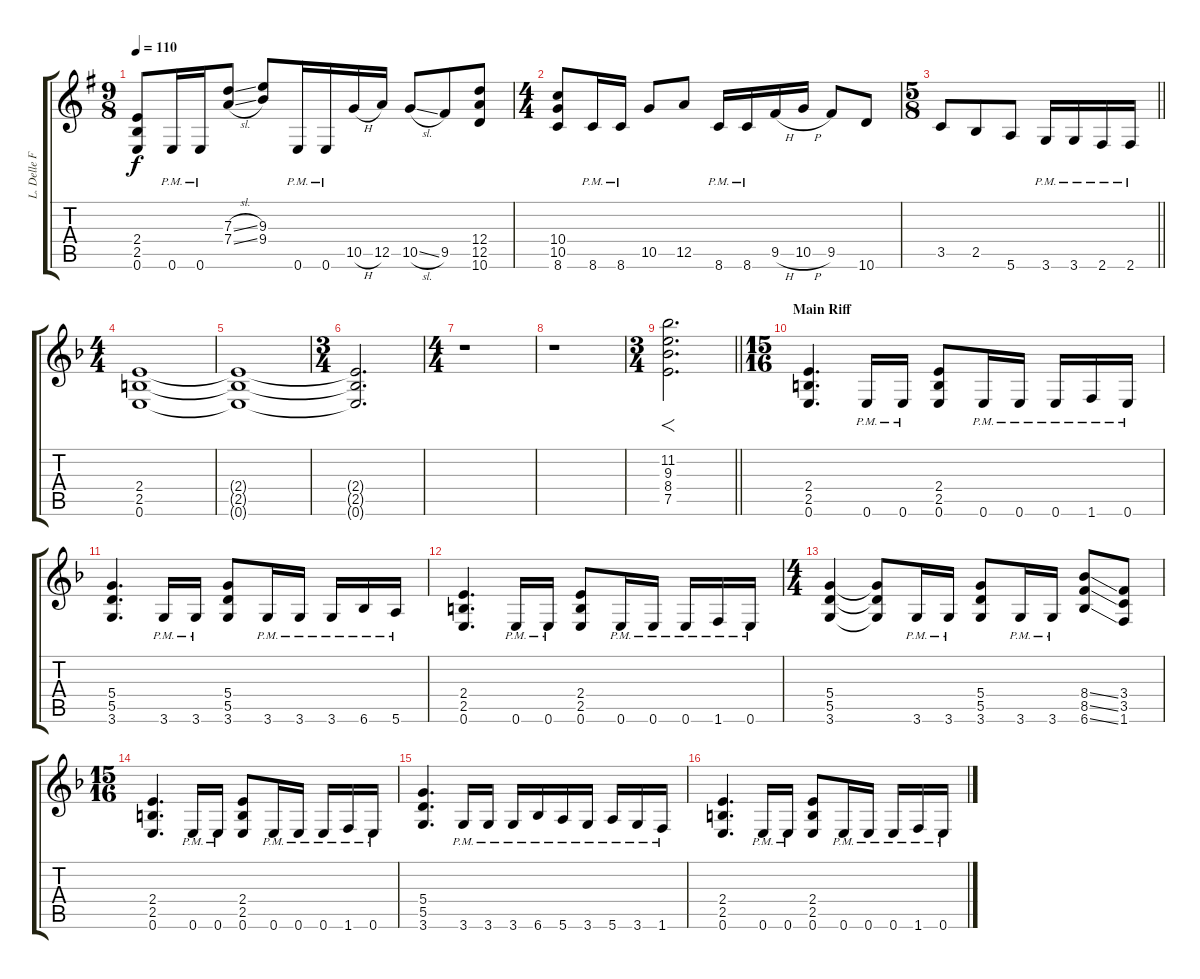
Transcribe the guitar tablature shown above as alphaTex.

\track ("L. Delle Fave (Dist. Guitar L)" "L. Delle F") {instrument overdrivenguitar}
\staff {score tabs}
\tuning (E4 B3 G3 D3 A2 E2) {hide}
\ts (9 8)
\tempo 110
\clef g2
\ks eminor
(2.4 2.5 0.6).8{dy f} 0.6{pm}.16 0.6{pm}.16 (7.3{sl} 7.4{sl}).8 (9.3 9.4).8 0.6{pm}.16 0.6{pm}.16 10.5{h}.16 12.5.16 10.5{sl}.8 9.5.8 (12.4 12.5 10.6).8 |
\ts (4 4)
(10.4 10.5 8.6).8 8.6{pm}.16 8.6{pm}.16 10.5.8 12.5.8 8.6{pm}.16 8.6{pm}.16 9.5{h}.16 10.5{h}.16 9.5.8 10.6.8 |
\ts (5 8)
\barLineRight lightlight
3.5.8 2.5.8 5.6.8 3.6{pm}.16 3.6{pm}.16 2.6{pm}.16 2.6{pm}.16 |
\ts (4 4)
\ks dminor
(2.4 2.5 0.6).1{volume 0} |
(2.4{t} 2.5{t} 0.6{t}).1 |
\ts (3 4)
(2.4{t} 2.5{t} 0.6{t}).2{d} |
\ts (4 4)
r.1 |
r.1 |
\ts (3 4)
\barLineRight lightlight
(11.2 9.3 8.4 7.5).2{f d volume 12} |
\ts (15 16)
\section ("" "Main Riff")
(2.4 2.5 0.6).4{d} 0.6{pm}.16 0.6{pm}.16 (2.4 2.5 0.6).8 0.6{pm}.16 0.6{pm}.16 0.6{pm}.16 1.6{pm}.16 0.6{pm}.16 |
(5.4 5.5 3.6).4{d} 3.6{pm}.16 3.6{pm}.16 (5.4 5.5 3.6).8 3.6{pm}.16 3.6{pm}.16 3.6{pm}.16 6.6{pm}.16 5.6{pm}.16 |
(2.4 2.5 0.6).4{d} 0.6{pm}.16 0.6{pm}.16 (2.4 2.5 0.6).8 0.6{pm}.16 0.6{pm}.16 0.6{pm}.16 1.6{pm}.16 0.6{pm}.16 |
\ts (4 4)
(5.4 5.5 3.6).4 (5.4{t} 5.5{t} 3.6{t}).8 3.6{pm}.16 3.6{pm}.16 (5.4 5.5 3.6).8 3.6{pm}.16 3.6{pm}.16 (8.4{ss} 8.5{ss} 6.6{ss}).8 (3.4 3.5 1.6).8 |
\ts (15 16)
(2.4 2.5 0.6).4{d} 0.6{pm}.16 0.6{pm}.16 (2.4 2.5 0.6).8 0.6{pm}.16 0.6{pm}.16 0.6{pm}.16 1.6{pm}.16 0.6{pm}.16 |
(5.4 5.5 3.6).4{d} 3.6{pm}.16 3.6{pm}.16 3.6{pm}.16 6.6{pm}.16 5.6{pm}.16 3.6{pm}.16 5.6{pm}.16 3.6{pm}.16 1.6{pm}.16 |
(2.4 2.5 0.6).4{d} 0.6{pm}.16 0.6{pm}.16 (2.4 2.5 0.6).8 0.6{pm}.16 0.6{pm}.16 0.6{pm}.16 1.6{pm}.16 0.6{pm}.16
